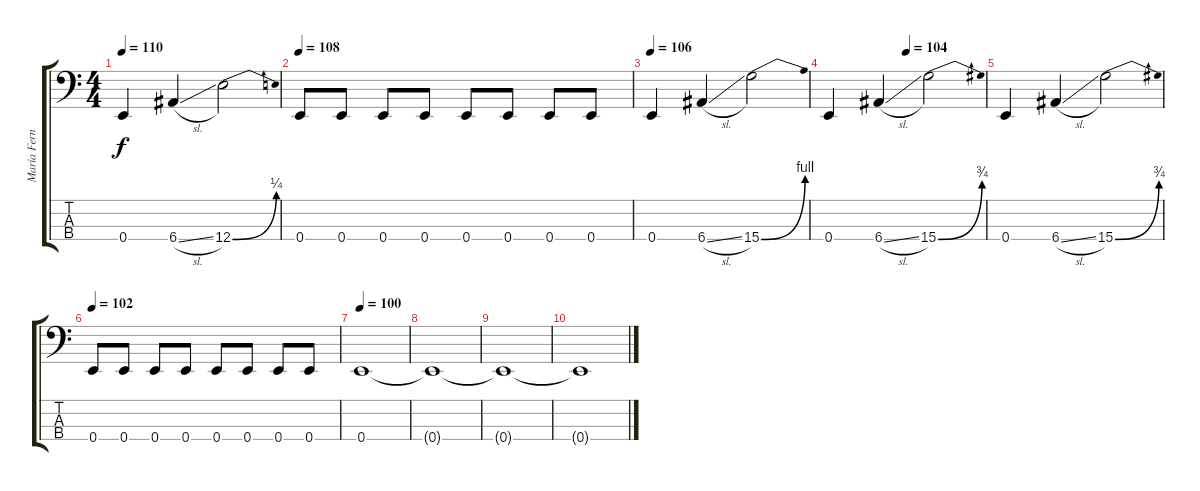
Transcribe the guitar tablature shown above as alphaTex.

\track ("María Fernanda (bajo)" "María Fern") {instrument electricbasspick}
\staff {score tabs}
\tuning (G2 D2 A1 E1) {hide}
\ts (4 4)
\tempo 110
\clef f4
\ks c
0.4.4{dy f} 6.4{sl}.4 12.4{be (bend 0 0 60 1)}.2 |
\tempo 108
0.4.8 0.4.8 0.4.8 0.4.8 0.4.8 0.4.8 0.4.8 0.4.8 |
\tempo 106
0.4.4 6.4{sl}.4 15.4{be (bend 0 0 60 4)}.2 |
\tempo (104 0.5)
0.4.4 6.4{sl}.4 15.4{be (bend 0 0 60 3)}.2 |
0.4.4 6.4{sl}.4 15.4{be (bend 0 0 60 3)}.2 |
\tempo 102
0.4.8 0.4.8 0.4.8 0.4.8 0.4.8 0.4.8 0.4.8 0.4.8 |
\tempo 100
0.4.1 |
0.4{t}.1 |
0.4{t}.1 |
0.4{t}.1
